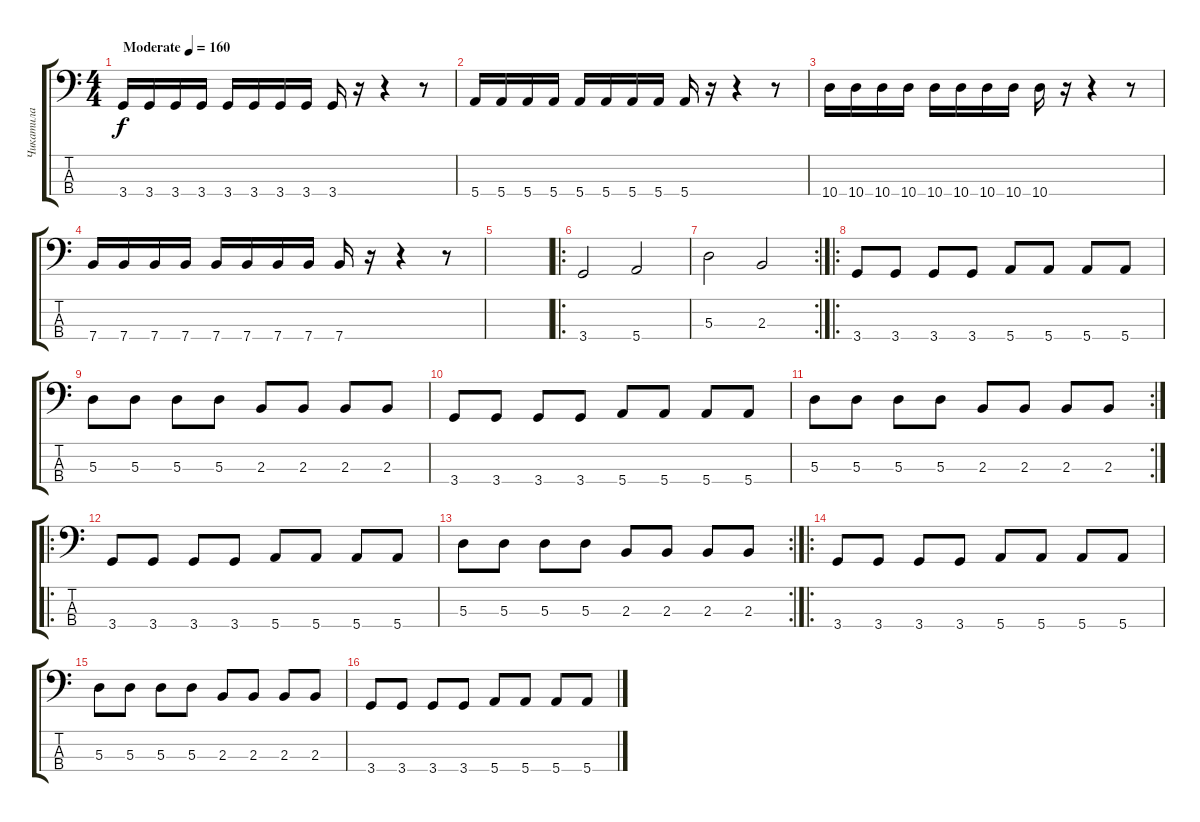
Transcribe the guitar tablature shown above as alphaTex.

\track ("Чикатила" "Чикатила") {instrument electricbassfinger}
\staff {score tabs}
\tuning (G2 D2 A1 E1) {hide}
\ts (4 4)
\tempo (160 "Moderate")
\clef f4
\ks c
3.4.16{dy f instrument electricbassfinger} 3.4.16 3.4.16 3.4.16 3.4.16 3.4.16 3.4.16 3.4.16 3.4.16 r.16 r.4 r.8 |
5.4.16 5.4.16 5.4.16 5.4.16 5.4.16 5.4.16 5.4.16 5.4.16 5.4.16 r.16 r.4 r.8 |
10.4.16 10.4.16 10.4.16 10.4.16 10.4.16 10.4.16 10.4.16 10.4.16 10.4.16 r.16 r.4 r.8 |
7.4.16 7.4.16 7.4.16 7.4.16 7.4.16 7.4.16 7.4.16 7.4.16 7.4.16 r.16 r.4 r.8 |
|
\ro
3.4.2 5.4.2 |
\rc 2
5.3.2 2.3.2 |
\ro
3.4.8 3.4.8 3.4.8 3.4.8 5.4.8 5.4.8 5.4.8 5.4.8 |
5.3.8 5.3.8 5.3.8 5.3.8 2.3.8 2.3.8 2.3.8 2.3.8 |
3.4.8 3.4.8 3.4.8 3.4.8 5.4.8 5.4.8 5.4.8 5.4.8 |
\rc 2
5.3.8 5.3.8 5.3.8 5.3.8 2.3.8 2.3.8 2.3.8 2.3.8 |
\ro
3.4.8 3.4.8 3.4.8 3.4.8 5.4.8 5.4.8 5.4.8 5.4.8 |
\rc 2
5.3.8 5.3.8 5.3.8 5.3.8 2.3.8 2.3.8 2.3.8 2.3.8 |
\ro
3.4.8 3.4.8 3.4.8 3.4.8 5.4.8 5.4.8 5.4.8 5.4.8 |
5.3.8 5.3.8 5.3.8 5.3.8 2.3.8 2.3.8 2.3.8 2.3.8 |
3.4.8 3.4.8 3.4.8 3.4.8 5.4.8 5.4.8 5.4.8 5.4.8
